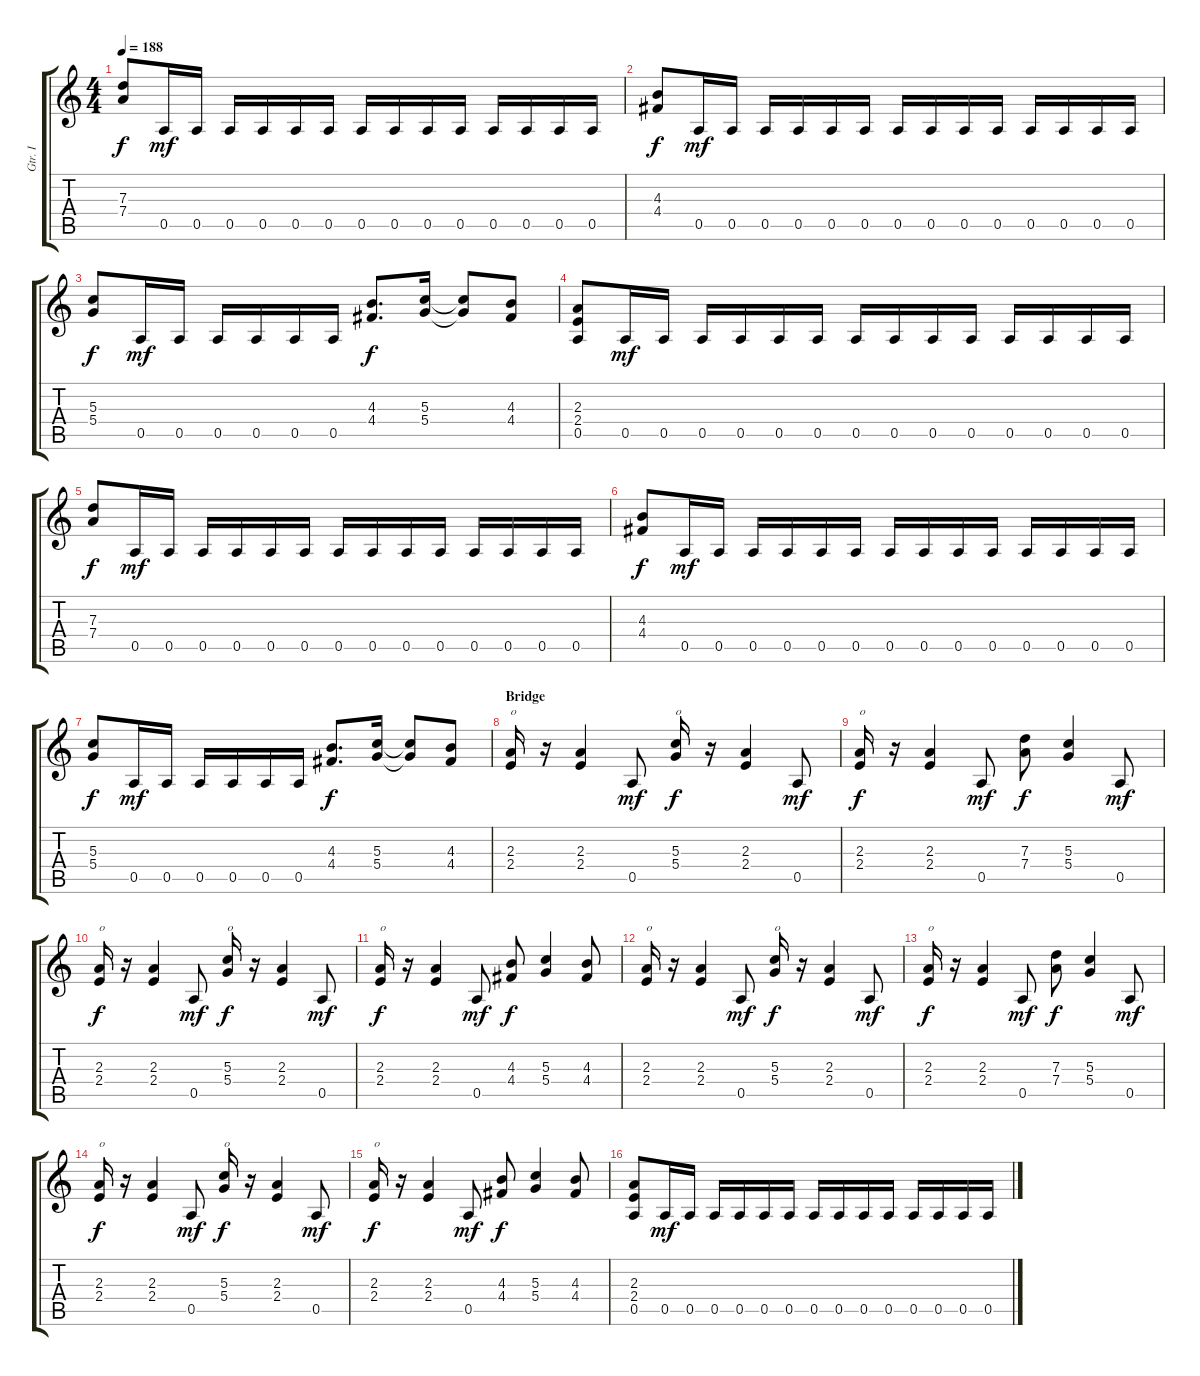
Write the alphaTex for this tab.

\track ("Gtr. I" "Gtr. I") {instrument overdrivenguitar}
\staff {score tabs}
\tuning (E4 B3 G3 D3 A2 E2) {hide}
\ts (4 4)
\tempo 188
\clef g2
\ks c
(7.3 7.4).8{dy f} 0.5.16{dy mf} 0.5.16 0.5.16 0.5.16 0.5.16 0.5.16 0.5.16 0.5.16 0.5.16 0.5.16 0.5.16 0.5.16 0.5.16 0.5.16 |
(4.3 4.4).8{dy f} 0.5.16{dy mf} 0.5.16 0.5.16 0.5.16 0.5.16 0.5.16 0.5.16 0.5.16 0.5.16 0.5.16 0.5.16 0.5.16 0.5.16 0.5.16 |
(5.3 5.4).8{dy f} 0.5.16{dy mf} 0.5.16 0.5.16 0.5.16 0.5.16 0.5.16 (4.3 4.4).8{d dy f} (5.3 5.4).16 (5.3{t} 5.4{t}).8 (4.3 4.4).8 |
(2.3 2.4 0.5).8 0.5.16{dy mf} 0.5.16 0.5.16 0.5.16 0.5.16 0.5.16 0.5.16 0.5.16 0.5.16 0.5.16 0.5.16 0.5.16 0.5.16 0.5.16 |
(7.3 7.4).8{dy f} 0.5.16{dy mf} 0.5.16 0.5.16 0.5.16 0.5.16 0.5.16 0.5.16 0.5.16 0.5.16 0.5.16 0.5.16 0.5.16 0.5.16 0.5.16 |
(4.3 4.4).8{dy f} 0.5.16{dy mf} 0.5.16 0.5.16 0.5.16 0.5.16 0.5.16 0.5.16 0.5.16 0.5.16 0.5.16 0.5.16 0.5.16 0.5.16 0.5.16 |
(5.3 5.4).8{dy f} 0.5.16{dy mf} 0.5.16 0.5.16 0.5.16 0.5.16 0.5.16 (4.3 4.4).8{d dy f} (5.3 5.4).16 (5.3{t} 5.4{t}).8 (4.3 4.4).8 |
\section ("" "Bridge")
(2.3 2.4).16{txt "o"} r.16 (2.3 2.4).4 0.5.8{dy mf} (5.3 5.4).16{txt "o" dy f} r.16 (2.3 2.4).4 0.5.8{dy mf} |
(2.3 2.4).16{txt "o" dy f} r.16 (2.3 2.4).4 0.5.8{dy mf} (7.3 7.4).8{dy f} (5.3 5.4).4 0.5.8{dy mf} |
(2.3 2.4).16{txt "o" dy f} r.16 (2.3 2.4).4 0.5.8{dy mf} (5.3 5.4).16{txt "o" dy f} r.16 (2.3 2.4).4 0.5.8{dy mf} |
(2.3 2.4).16{txt "o" dy f} r.16 (2.3 2.4).4 0.5.8{dy mf} (4.3 4.4).8{dy f} (5.3 5.4).4 (4.3 4.4).8 |
(2.3 2.4).16{txt "o"} r.16 (2.3 2.4).4 0.5.8{dy mf} (5.3 5.4).16{txt "o" dy f} r.16 (2.3 2.4).4 0.5.8{dy mf} |
(2.3 2.4).16{txt "o" dy f} r.16 (2.3 2.4).4 0.5.8{dy mf} (7.3 7.4).8{dy f} (5.3 5.4).4 0.5.8{dy mf} |
(2.3 2.4).16{txt "o" dy f} r.16 (2.3 2.4).4 0.5.8{dy mf} (5.3 5.4).16{txt "o" dy f} r.16 (2.3 2.4).4 0.5.8{dy mf} |
(2.3 2.4).16{txt "o" dy f} r.16 (2.3 2.4).4 0.5.8{dy mf} (4.3 4.4).8{dy f} (5.3 5.4).4 (4.3 4.4).8 |
(2.3 2.4 0.5).8 0.5.16{dy mf} 0.5.16 0.5.16 0.5.16 0.5.16 0.5.16 0.5.16 0.5.16 0.5.16 0.5.16 0.5.16 0.5.16 0.5.16 0.5.16
